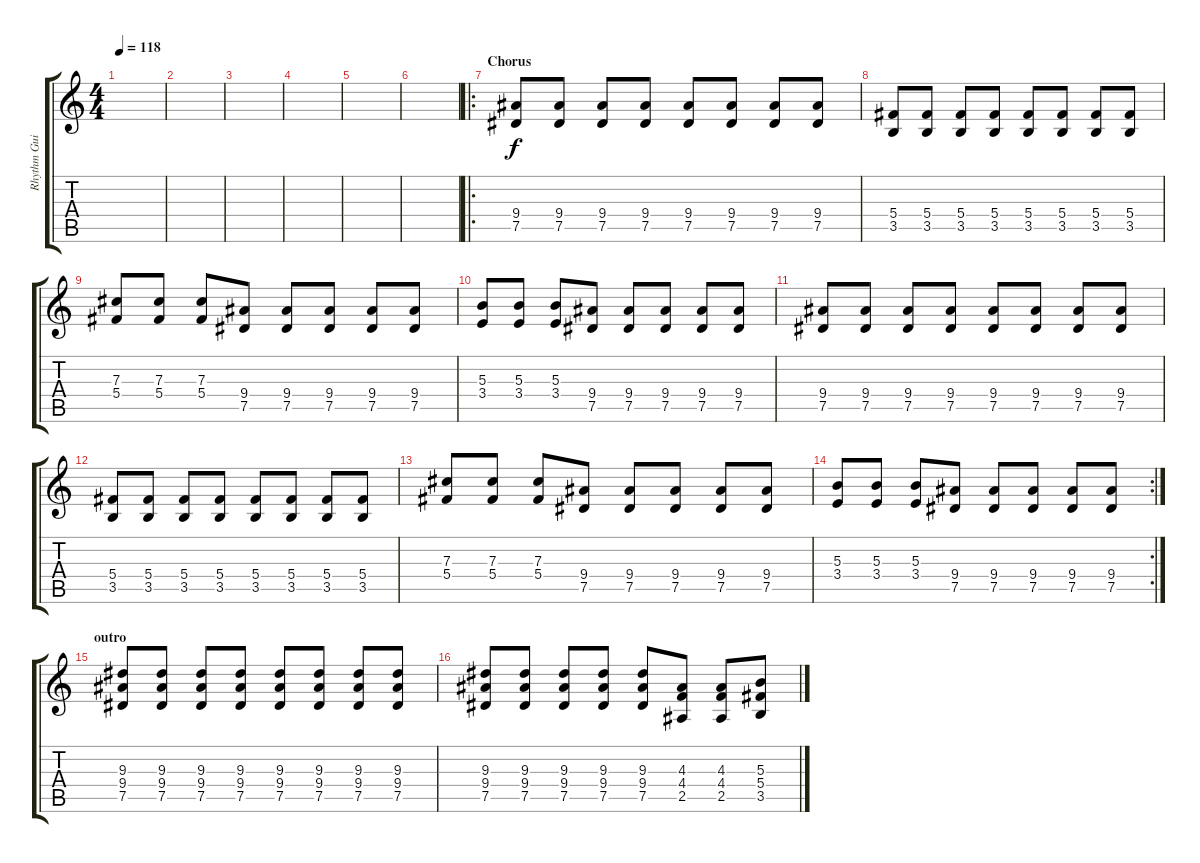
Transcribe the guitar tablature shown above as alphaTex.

\track ("Rhythm Guitar" "Rhythm Gui") {instrument distortionguitar}
\staff {score tabs}
\tuning (Eb4 Bb3 Gb3 Db3 Ab2 Eb2) {hide}
\ts (4 4)
\tempo 118
\clef g2
\ks c
|
|
|
|
|
|
\ro
\section ("" "Chorus")
(9.4 7.5).8 (9.4 7.5).8 (9.4 7.5).8 (9.4 7.5).8 (9.4 7.5).8 (9.4 7.5).8 (9.4 7.5).8 (9.4 7.5).8 |
(5.4 3.5).8 (5.4 3.5).8 (5.4 3.5).8 (5.4 3.5).8 (5.4 3.5).8 (5.4 3.5).8 (5.4 3.5).8 (5.4 3.5).8 |
(7.3 5.4).8 (7.3 5.4).8 (7.3 5.4).8 (9.4 7.5).8 (9.4 7.5).8 (9.4 7.5).8 (9.4 7.5).8 (9.4 7.5).8 |
(5.3 3.4).8 (5.3 3.4).8 (5.3 3.4).8 (9.4 7.5).8 (9.4 7.5).8 (9.4 7.5).8 (9.4 7.5).8 (9.4 7.5).8 |
(9.4 7.5).8 (9.4 7.5).8 (9.4 7.5).8 (9.4 7.5).8 (9.4 7.5).8 (9.4 7.5).8 (9.4 7.5).8 (9.4 7.5).8 |
(5.4 3.5).8 (5.4 3.5).8 (5.4 3.5).8 (5.4 3.5).8 (5.4 3.5).8 (5.4 3.5).8 (5.4 3.5).8 (5.4 3.5).8 |
(7.3 5.4).8 (7.3 5.4).8 (7.3 5.4).8 (9.4 7.5).8 (9.4 7.5).8 (9.4 7.5).8 (9.4 7.5).8 (9.4 7.5).8 |
\rc 2
(5.3 3.4).8 (5.3 3.4).8 (5.3 3.4).8 (9.4 7.5).8 (9.4 7.5).8 (9.4 7.5).8 (9.4 7.5).8 (9.4 7.5).8 |
\section ("" "outro")
(9.3 9.4 7.5).8 (9.3 9.4 7.5).8 (9.3 9.4 7.5).8 (9.3 9.4 7.5).8 (9.3 9.4 7.5).8 (9.3 9.4 7.5).8 (9.3 9.4 7.5).8 (9.3 9.4 7.5).8 |
(9.3 9.4 7.5).8 (9.3 9.4 7.5).8 (9.3 9.4 7.5).8 (9.3 9.4 7.5).8 (9.3 9.4 7.5).8 (4.3 4.4 2.5).8 (4.3 4.4 2.5).8 (5.3 5.4 3.5).8
